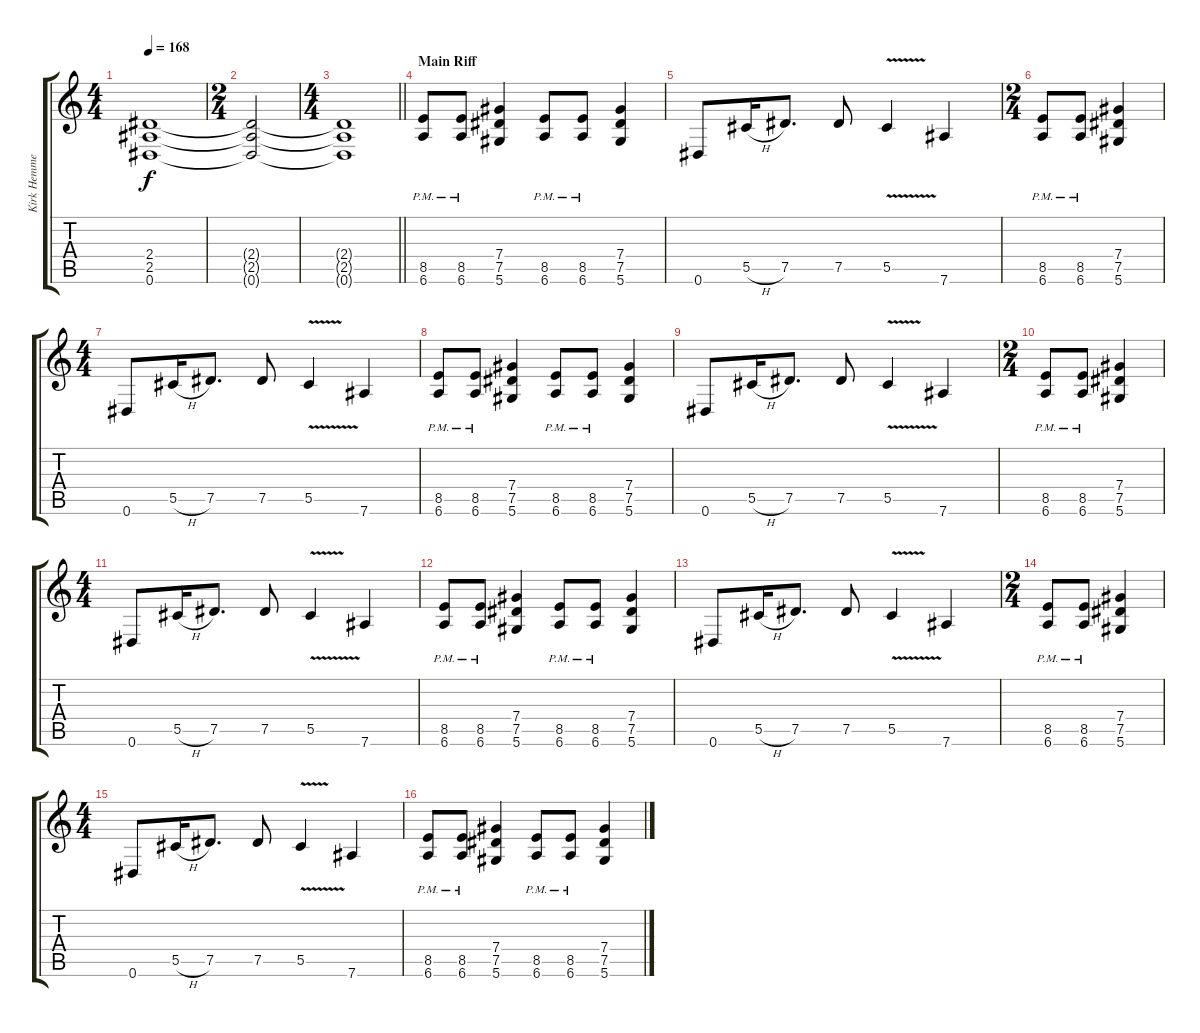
\track ("Kirk Hemmett" "Kirk Hemme") {instrument distortionguitar}
\staff {score tabs}
\tuning (Eb4 Bb3 Gb3 Db3 Ab2 Eb2) {hide}
\ts (4 4)
\tempo 168
\clef g2
\ks c
(2.4{t} 2.5{t} 0.6{t}).1{dy f volume 6} |
\ts (2 4)
(2.4{t} 2.5{t} 0.6{t}).2 |
\ts (4 4)
\barLineRight lightlight
(2.4{t} 2.5{t} 0.6{t}).1 |
\section ("" "Main Riff")
(8.5{pm} 6.6{pm}).8{volume 16} (8.5{pm} 6.6{pm}).8 (7.4 7.5 5.6).4 (8.5{pm} 6.6{pm}).8 (8.5{pm} 6.6{pm}).8 (7.4 7.5 5.6).4 |
0.6.8 5.5{h}.16 7.5.8{d} 7.5.8 5.5{v}.4 7.6.4 |
\ts (2 4)
(8.5{pm} 6.6{pm}).8 (8.5{pm} 6.6{pm}).8 (7.4 7.5 5.6).4 |
\ts (4 4)
0.6.8 5.5{h}.16 7.5.8{d} 7.5.8 5.5{v}.4 7.6.4 |
(8.5{pm} 6.6{pm}).8 (8.5{pm} 6.6{pm}).8 (7.4 7.5 5.6).4 (8.5{pm} 6.6{pm}).8 (8.5{pm} 6.6{pm}).8 (7.4 7.5 5.6).4 |
0.6.8 5.5{h}.16 7.5.8{d} 7.5.8 5.5{v}.4 7.6.4 |
\ts (2 4)
(8.5{pm} 6.6{pm}).8 (8.5{pm} 6.6{pm}).8 (7.4 7.5 5.6).4 |
\ts (4 4)
0.6.8 5.5{h}.16 7.5.8{d} 7.5.8 5.5{v}.4 7.6.4 |
(8.5{pm} 6.6{pm}).8 (8.5{pm} 6.6{pm}).8 (7.4 7.5 5.6).4 (8.5{pm} 6.6{pm}).8 (8.5{pm} 6.6{pm}).8 (7.4 7.5 5.6).4 |
0.6.8 5.5{h}.16 7.5.8{d} 7.5.8 5.5{v}.4 7.6.4 |
\ts (2 4)
(8.5{pm} 6.6{pm}).8 (8.5{pm} 6.6{pm}).8 (7.4 7.5 5.6).4 |
\ts (4 4)
0.6.8 5.5{h}.16 7.5.8{d} 7.5.8 5.5{v}.4 7.6.4 |
(8.5{pm} 6.6{pm}).8 (8.5{pm} 6.6{pm}).8 (7.4 7.5 5.6).4 (8.5{pm} 6.6{pm}).8 (8.5{pm} 6.6{pm}).8 (7.4 7.5 5.6).4
